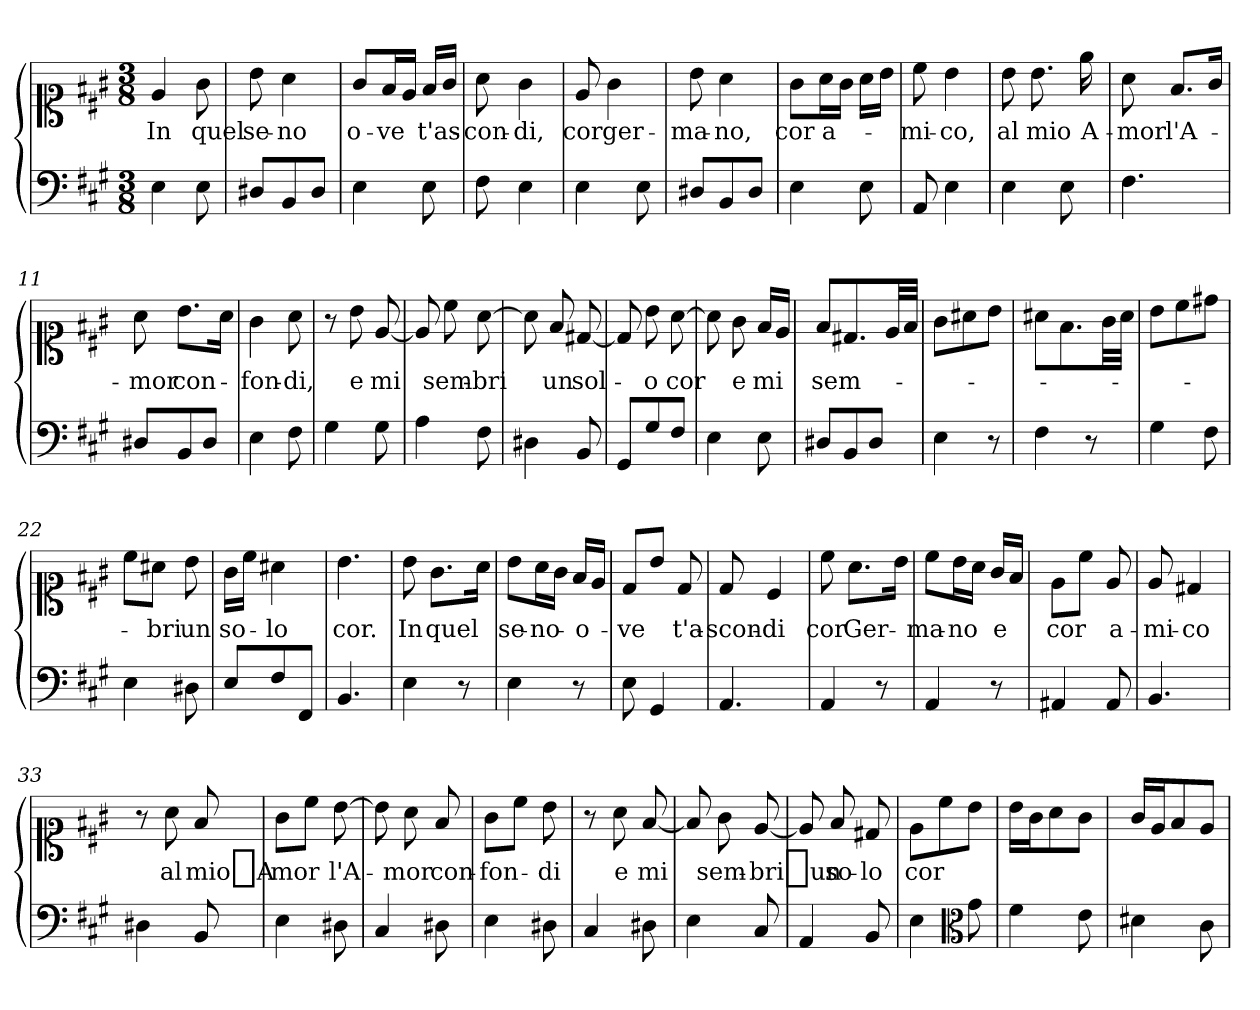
**kern	**kern	**text
*part1	*part1	*part1
*staff2	*staff1	*staff1
*clefF4	*clefC1	*
*k[f#c#g#]	*k[f#c#g#]	*
*M3/8	*M3/8	*
=1	=1	=1
4E	4e	In
8E	8g#	quel
=2	=2	=2
8D#XL	8b	se-
8BB	4a	-no
8D#J	.	.
=3	=3	=3
4E	8g#L	o-
.	16f#L	-ve
.	16eJJ	.
8E	16f#LL	t'as-
.	16g#JJ	.
=4	=4	=4
8F#	8a	-con-
4E	4g#	-di,
=5	=5	=5
4E	8e	cor
.	4g#	ger-
8E	.	.
=6	=6	=6
8D#XL	8b	-ma-
8BB	4a	-no,
8D#J	.	.
=7	=7	=7
4E	8g#L	cor
.	16aL	a-
.	16g#JJ	.
8E	16aLL	.
.	16bJJ	.
!!LO:LB:g=z
=8	=8	=8
8AA	8cc#	-mi-
4E	4b	-co,
=9	=9	=9
4E	8b	al
.	8.b	mio
8E	.	.
.	16ee	A-
=10	=10	=10
4.F#	8a	-mor
.	8.f#L	l'A-
.	16g#Jk	.
=11	=11	=11
8D#XL	8a	-mor
8BB	8.bL	con-
8D#J	.	.
.	16aJk	.
=12	=12	=12
4E	4g#	-fon-
8F#	8a	-di,
=13	=13	=13
4G#	8r	.
.	8b	e
8G#	[8e	mi
=14	=14	=14
4A	8e]	.
.	8cc#	sem-
8F#	[8a	-bri
=15	=15	=15
4D#X	8a]	.
.	8f#	un
8BB	[8d#X	sol-
!!LO:LB:g=z
=16	=16	=16
8GG#L	8d#]	.
8G#	8b	-o
8F#J	[8a	cor
=17	=17	=17
4E	8a]	.
.	8g#	e
8E	16f#LL	mi
.	16eJJ	.
=18	=18	=18
8D#XL	8f#L	sem-
8BB	8.d#X	.
8D#J	.	.
.	32eLL	.
.	32f#JJJ	.
=19	=19	=19
4E	8g#L	.
.	8a#X	.
8r	8bJ	.
=20	=20	=20
4F#	8a#XL	.
.	8.f#	.
8r	.	.
.	32g#LL	.
.	32a#JJJ	.
=21	=21	=21
4G#	8bL	.
.	8cc#	.
8F#	8dd#XJ	.
=22	=22	=22
4E	8cc#L	.
.	8a#XJ	-bri
8D#X	8b	un
!!LO:LB:g=z
=23	=23	=23
8EL	16g#LL	so-
.	16cc#JJ	.
8F#	4a#X	-lo
8FF#J	.	.
=24	=24	=24
4.BB	4.b	cor.
=25	=25	=25
4E	8b	In
.	8.g#L	quel
8r	.	.
.	16aJk	.
=26	=26	=26
4E	8bL	se-
.	16aL	-no-
.	16g#JJ	.
8r	16f#LL	-o-
.	16eJJ	.
=27	=27	=27
8E	8dL	-ve
4GG#	8bJ	.
.	8d	t'a-
=28	=28	=28
4.AA	8d	-scon-
.	4c#	-di
=29	=29	=29
4AA	8cc#	cor
.	8.aL	Ger-
8r	.	.
.	16bJk	.
!!LO:PB:g=z
=30	=30	=30
4AA	8cc#L	-ma-
.	16bL	-no
.	16aJJ	.
8r	16g#LL	e
.	16f#JJ	.
=31	=31	=31
4AA#X	8eL	cor
.	8cc#J	.
8AA#	8e	a-
=32	=32	=32
4.BB	8e	-mi-
.	4d#X	-co
=33	=33	=33
4D#X	8r	.
.	8a	al
8BB	8f#	mio_A-
=34	=34	=34
4E	8g#L	-mor
.	8cc#J	.
8D#X	[8b	l'A-
=35	=35	=35
4C#	8b]	.
.	8a	-mor
8D#X	8f#	con-
=36	=36	=36
4E	8g#L	-fon-
.	8cc#J	.
8D#X	8b	-di
!!LO:LB:g=z
=37	=37	=37
4C#	8r	.
.	8a	e
8D#X	[8f#	mi
=38	=38	=38
4E	8f#]	.
.	8g#	sem-
8C#	[8e	-bri_un
=39	=39	=39
4AA	8e]	.
.	8f#	so-
8BB	8d#X	-lo
=40	=40	=40
4E	8eL	cor
.	8cc#	.
*clefC3	*	*
8g#	8bJ	.
=41	=41	=41
4f#	16bLL	.
.	16g#J	.
.	8a	.
8e	8g#J	.
=42	=42	=42
4d#X	16g#LL	.
.	16eJ	.
.	8f#	.
8c#	8eJ	.
=	=	=
*-	*-	*-
